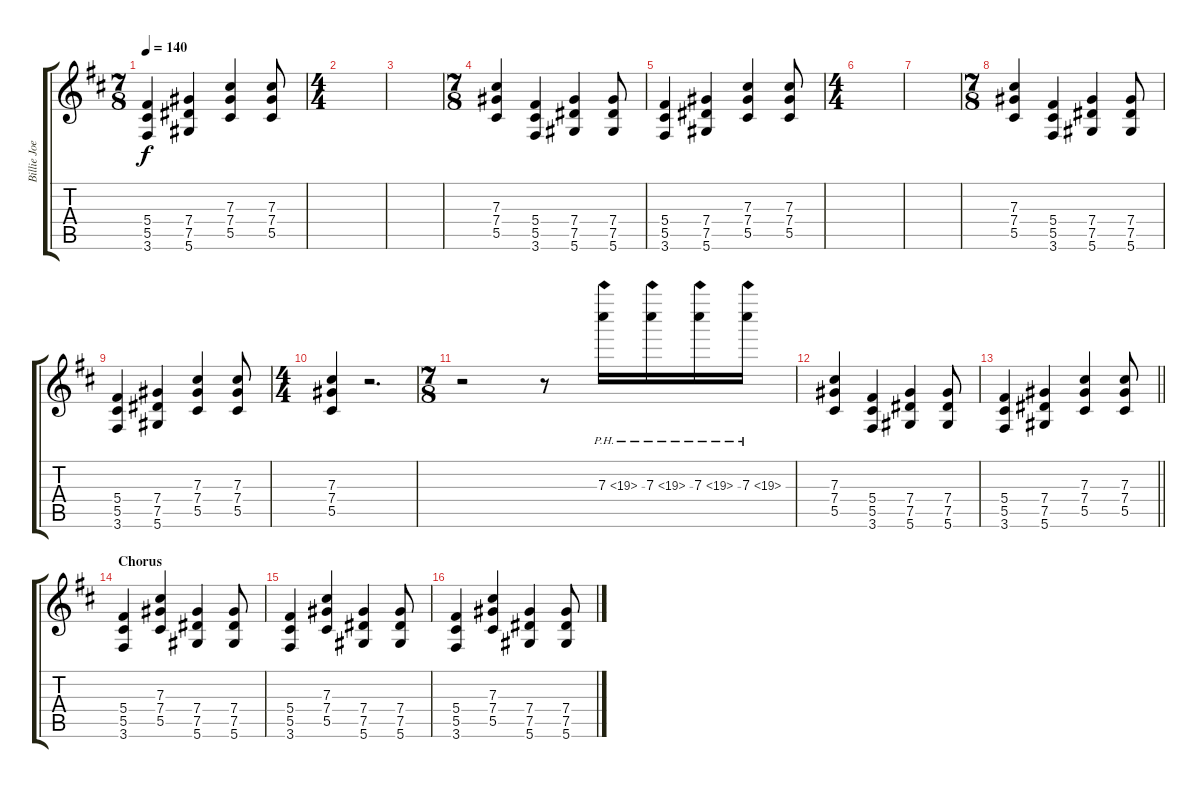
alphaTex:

\track ("Billie Joe Armstrong (Rhythm Guitar)" "Billie Joe") {instrument distortionguitar}
\staff {score tabs}
\tuning (Eb4 Bb3 Gb3 Db3 Ab2 Eb2) {hide}
\ts (7 8)
\tempo 140
\clef g2
\ks d
(5.4 5.5 3.6).4{dy f} (7.4 7.5 5.6).4 (7.3 7.4 5.5).4 (7.3 7.4 5.5).8 |
\ts (4 4)
|
|
\ts (7 8)
(7.3 7.4 5.5).4 (5.4 5.5 3.6).4 (7.4 7.5 5.6).4 (7.4 7.5 5.6).8 |
(5.4 5.5 3.6).4 (7.4 7.5 5.6).4 (7.3 7.4 5.5).4 (7.3 7.4 5.5).8 |
\ts (4 4)
|
|
\ts (7 8)
(7.3 7.4 5.5).4 (5.4 5.5 3.6).4 (7.4 7.5 5.6).4 (7.4 7.5 5.6).8 |
(5.4 5.5 3.6).4 (7.4 7.5 5.6).4 (7.3 7.4 5.5).4 (7.3 7.4 5.5).8 |
\ts (4 4)
(7.3 7.4 5.5).4 r.2{d} |
\ts (7 8)
r.2 r.8 7.3{ph 12}.16{ot 15mb} 7.3{ph 12}.16{ot 15mb} 7.3{ph 12}.16{ot 15mb} 7.3{ph 12}.16{ot 15mb} |
(7.3 7.4 5.5).4 (5.4 5.5 3.6).4 (7.4 7.5 5.6).4 (7.4 7.5 5.6).8 |
\barLineRight lightlight
(5.4 5.5 3.6).4 (7.4 7.5 5.6).4 (7.3 7.4 5.5).4 (7.3 7.4 5.5).8 |
\section ("" "Chorus")
(5.4 5.5 3.6).4 (7.3 7.4 5.5).4 (7.4 7.5 5.6).4 (7.4 7.5 5.6).8 |
(5.4 5.5 3.6).4 (7.3 7.4 5.5).4 (7.4 7.5 5.6).4 (7.4 7.5 5.6).8 |
(5.4 5.5 3.6).4 (7.3 7.4 5.5).4 (7.4 7.5 5.6).4 (7.4 7.5 5.6).8
